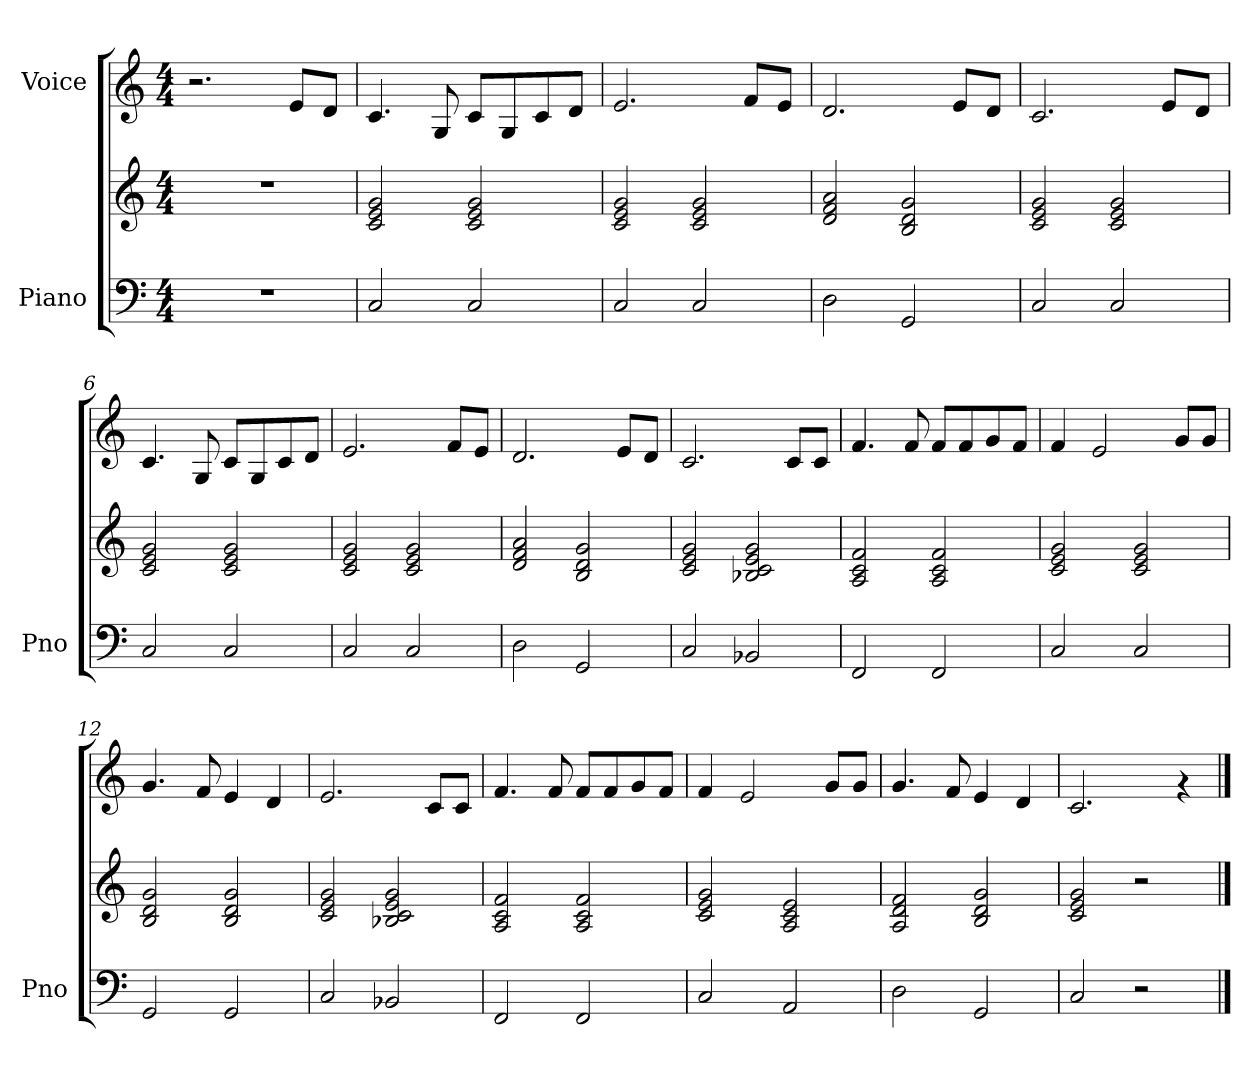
**kern	**kern	**kern
*part2	*part2	*part1
*staff3	*staff2	*staff1
*I"Piano	*	*I"Voice
*I'Pno	*	*
*clefF4	*clefG2	*clefG2
*k[]	*k[]	*k[]
*M4/4	*M4/4	*M4/4
=1	=1	=1
1r	1r	2.r
.	.	8e/L
.	.	8d/J
=2	=2	=2
2C/	2c/ 2e/ 2g/	4.c/
.	.	8G/
2C/	2c/ 2e/ 2g/	8c/L
.	.	8G/
.	.	8c/
.	.	8d/J
=3	=3	=3
2C/	2c/ 2e/ 2g/	2.e/
2C/	2c/ 2e/ 2g/	.
.	.	8f/L
.	.	8e/J
=4	=4	=4
2D\	2d/ 2f/ 2a/	2.d/
2GG/	2B/ 2d/ 2g/	.
.	.	8e/L
.	.	8d/J
=5	=5	=5
2C/	2c/ 2e/ 2g/	2.c/
2C/	2c/ 2e/ 2g/	.
.	.	8e/L
.	.	8d/J
=6	=6	=6
2C/	2c/ 2e/ 2g/	4.c/
.	.	8G/
2C/	2c/ 2e/ 2g/	8c/L
.	.	8G/
.	.	8c/
.	.	8d/J
=7	=7	=7
2C/	2c/ 2e/ 2g/	2.e/
2C/	2c/ 2e/ 2g/	.
.	.	8f/L
.	.	8e/J
=8	=8	=8
2D\	2d/ 2f/ 2a/	2.d/
2GG/	2B/ 2d/ 2g/	.
.	.	8e/L
.	.	8d/J
!!LO:LB:g=z
=9	=9	=9
2C/	2c/ 2e/ 2g/	2.c/
2BB-X/	2B-X/ 2c/ 2e/ 2g/	.
.	.	8c/L
.	.	8c/J
=10	=10	=10
2FF/	2A/ 2c/ 2f/	4.f/
.	.	8f/
2FF/	2A/ 2c/ 2f/	8f/L
.	.	8f/
.	.	8g/
.	.	8f/J
=11	=11	=11
2C/	2c/ 2e/ 2g/	4f/
.	.	2e/
2C/	2c/ 2e/ 2g/	.
.	.	8g/L
.	.	8g/J
=12	=12	=12
2GG/	2B/ 2d/ 2g/	4.g/
.	.	8f/
2GG/	2B/ 2d/ 2g/	4e/
.	.	4d/
=13	=13	=13
2C/	2c/ 2e/ 2g/	2.e/
2BB-X/	2B-X/ 2c/ 2e/ 2g/	.
.	.	8c/L
.	.	8c/J
=14	=14	=14
2FF/	2A/ 2c/ 2f/	4.f/
.	.	8f/
2FF/	2A/ 2c/ 2f/	8f/L
.	.	8f/
.	.	8g/
.	.	8f/J
=15	=15	=15
2C/	2c/ 2e/ 2g/	4f/
.	.	2e/
2AA/	2A/ 2c/ 2e/	.
.	.	8g/L
.	.	8g/J
!!LO:LB:g=z
=16	=16	=16
2D\	2A/ 2d/ 2f/	4.g/
.	.	8f/
2GG/	2B/ 2d/ 2g/	4e/
.	.	4d/
=17	=17	=17
2C/	2c/ 2e/ 2g/	2.c/
2r	2r	.
.	.	4rg
==	==	==
*-	*-	*-
